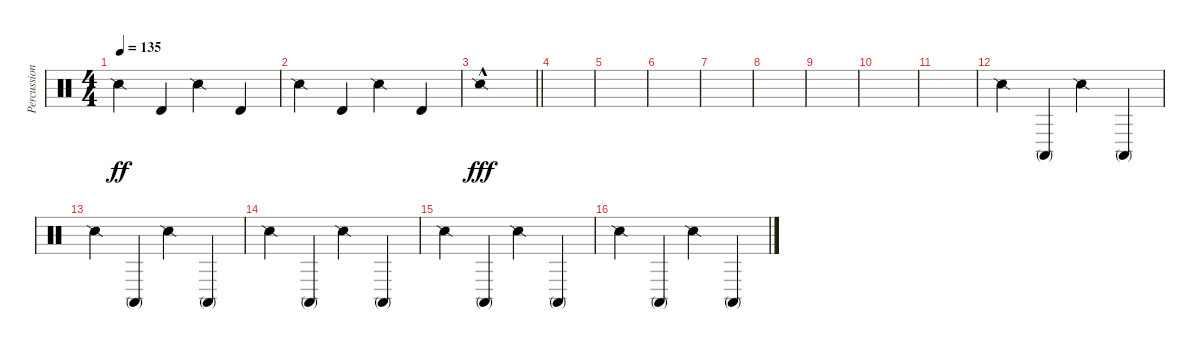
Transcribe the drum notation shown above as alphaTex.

\track ("Percussion (Clown and Cris)" "Percussion") {instrument percussion}
\staff {score}
\articulation defaults
\ts (4 4)
\tempo 135
\clef neutral
\ks c "Snare (side stick) 2".4{dy ff} "Timbale high (hit)".4 "Snare (side stick) 2".4 "Timbale high (hit)".4
|
"Snare (side stick) 2".4 "Timbale high (hit)".4 "Snare (side stick) 2".4 "Timbale high (hit)".4 |
\barLineRight lightlight "Snare (side stick) 2"{hac}.1{dy fff}
|
|
|
|
|
|
|
|
|
"Snare (side stick) 2".4 "Conga high (mute)".4 "Snare (side stick) 2".4 "Conga high (mute)".4 |
"Snare (side stick) 2".4 "Conga high (mute)".4 "Snare (side stick) 2".4 "Conga high (mute)".4 |
"Snare (side stick) 2".4 "Conga high (mute)".4 "Snare (side stick) 2".4 "Conga high (mute)".4 |
"Snare (side stick) 2".4 "Conga high (mute)".4 "Snare (side stick) 2".4 "Conga high (mute)".4 |
"Snare (side stick) 2".4 "Conga high (mute)".4 "Snare (side stick) 2".4 "Conga high (mute)".4
